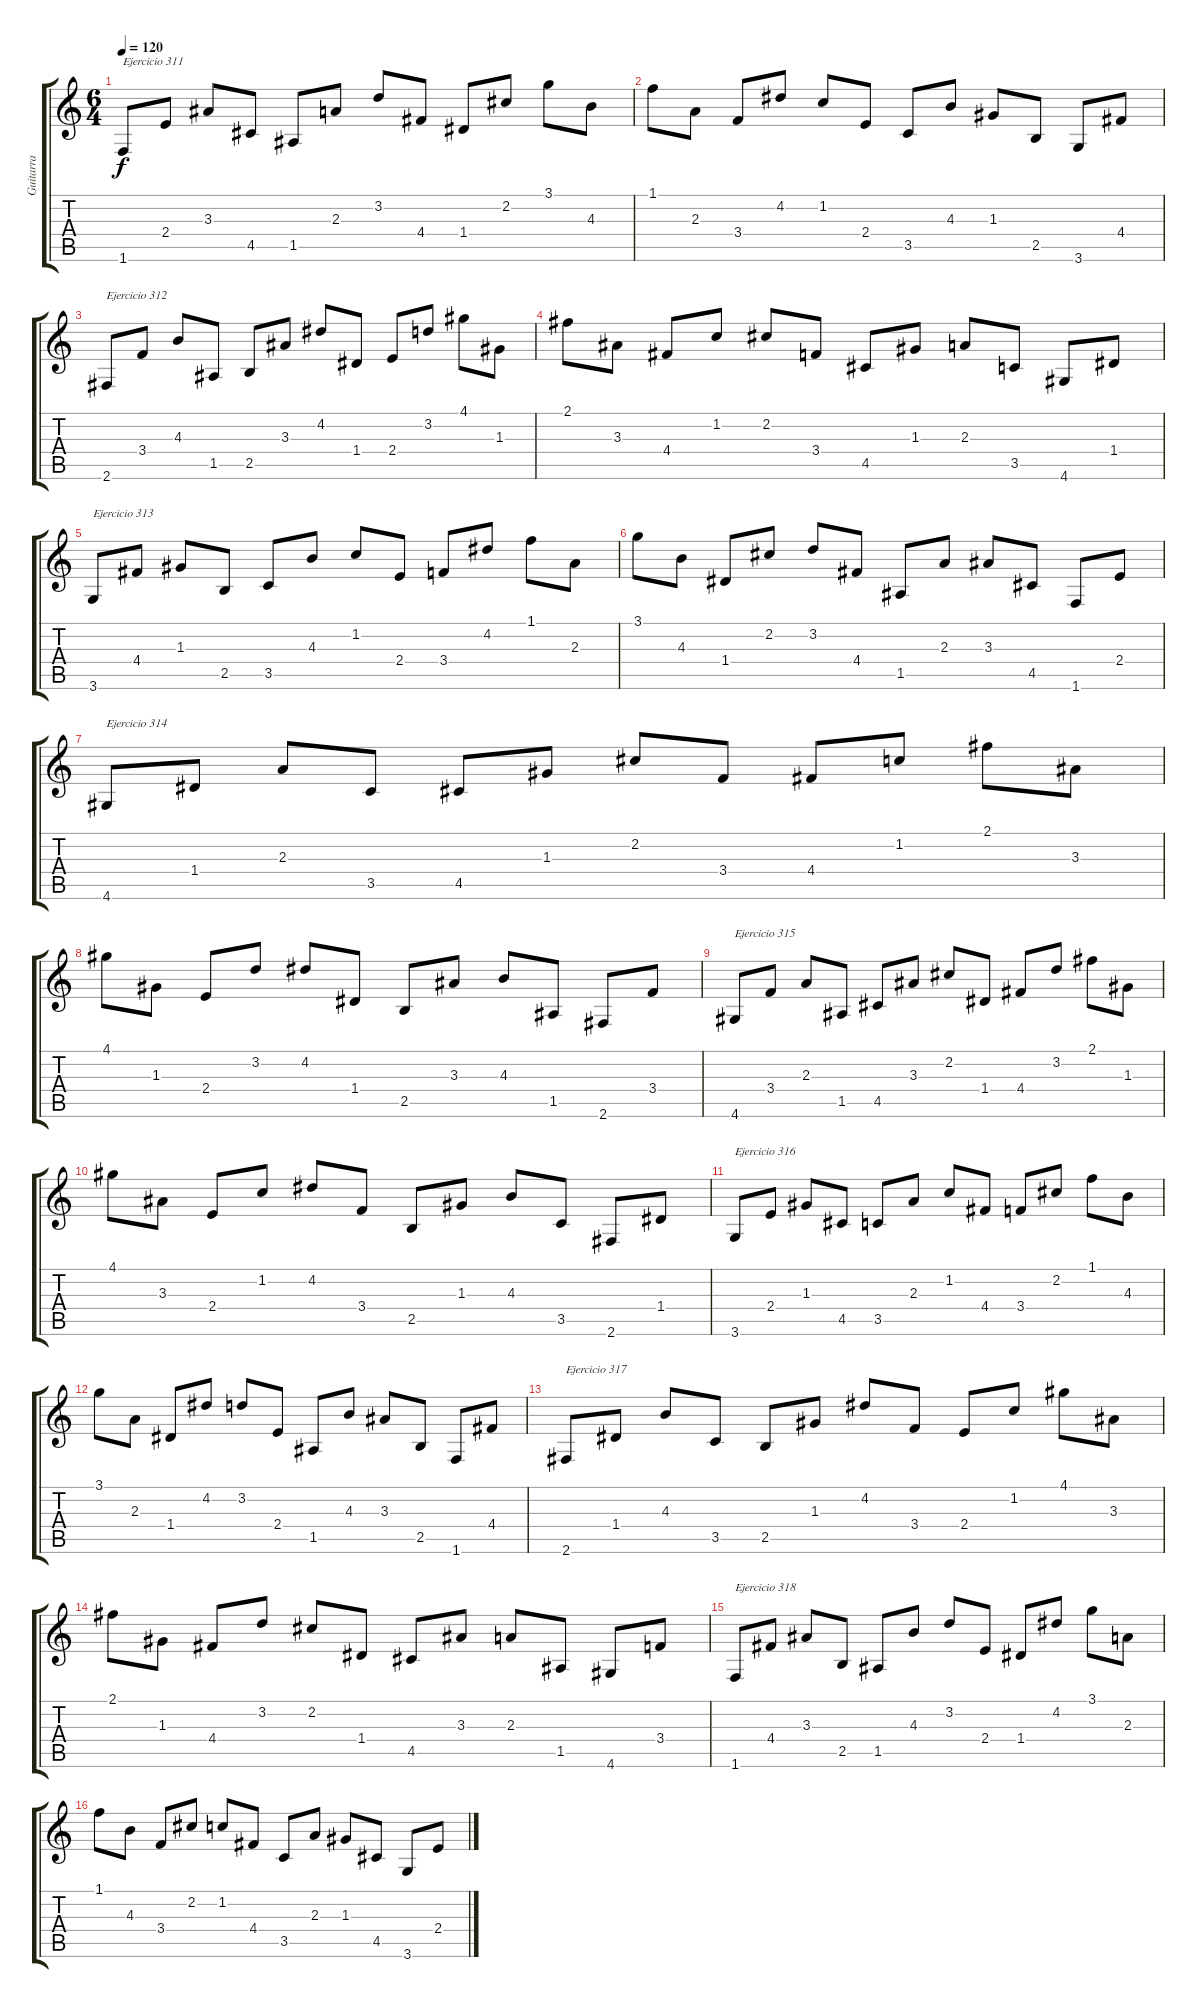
\track ("Guitarra " "Guitarra ") {instrument acousticguitarnylon}
\staff {score tabs}
\tuning (E4 B3 G3 D3 A2 E2) {hide}
\ts (6 4)
\tempo 120
\clef g2
\ks c
1.6.8{txt "Ejercicio 311" dy f} 2.4.8 3.3.8 4.5.8 1.5.8 2.3.8 3.2.8 4.4.8 1.4.8 2.2.8 3.1.8 4.3.8 |
1.1.8 2.3.8 3.4.8 4.2.8 1.2.8 2.4.8 3.5.8 4.3.8 1.3.8 2.5.8 3.6.8 4.4.8 |
2.6.8{txt "Ejercicio 312"} 3.4.8 4.3.8 1.5.8 2.5.8 3.3.8 4.2.8 1.4.8 2.4.8 3.2.8 4.1.8 1.3.8 |
2.1.8 3.3.8 4.4.8 1.2.8 2.2.8 3.4.8 4.5.8 1.3.8 2.3.8 3.5.8 4.6.8 1.4.8 |
3.6.8{txt "Ejercicio 313"} 4.4.8 1.3.8 2.5.8 3.5.8 4.3.8 1.2.8 2.4.8 3.4.8 4.2.8 1.1.8 2.3.8 |
3.1.8 4.3.8 1.4.8 2.2.8 3.2.8 4.4.8 1.5.8 2.3.8 3.3.8 4.5.8 1.6.8 2.4.8 |
4.6.8{txt "Ejercicio 314"} 1.4.8 2.3.8 3.5.8 4.5.8 1.3.8 2.2.8 3.4.8 4.4.8 1.2.8 2.1.8 3.3.8 |
4.1.8 1.3.8 2.4.8 3.2.8 4.2.8 1.4.8 2.5.8 3.3.8 4.3.8 1.5.8 2.6.8 3.4.8 |
4.6.8{txt "Ejercicio 315"} 3.4.8 2.3.8 1.5.8 4.5.8 3.3.8 2.2.8 1.4.8 4.4.8 3.2.8 2.1.8 1.3.8 |
4.1.8 3.3.8 2.4.8 1.2.8 4.2.8 3.4.8 2.5.8 1.3.8 4.3.8 3.5.8 2.6.8 1.4.8 |
3.6.8{txt "Ejercicio 316"} 2.4.8 1.3.8 4.5.8 3.5.8 2.3.8 1.2.8 4.4.8 3.4.8 2.2.8 1.1.8 4.3.8 |
3.1.8 2.3.8 1.4.8 4.2.8 3.2.8 2.4.8 1.5.8 4.3.8 3.3.8 2.5.8 1.6.8 4.4.8 |
2.6.8{txt "Ejercicio 317"} 1.4.8 4.3.8 3.5.8 2.5.8 1.3.8 4.2.8 3.4.8 2.4.8 1.2.8 4.1.8 3.3.8 |
2.1.8 1.3.8 4.4.8 3.2.8 2.2.8 1.4.8 4.5.8 3.3.8 2.3.8 1.5.8 4.6.8 3.4.8 |
1.6.8{txt "Ejercicio 318"} 4.4.8 3.3.8 2.5.8 1.5.8 4.3.8 3.2.8 2.4.8 1.4.8 4.2.8 3.1.8 2.3.8 |
1.1.8 4.3.8 3.4.8 2.2.8 1.2.8 4.4.8 3.5.8 2.3.8 1.3.8 4.5.8 3.6.8 2.4.8
